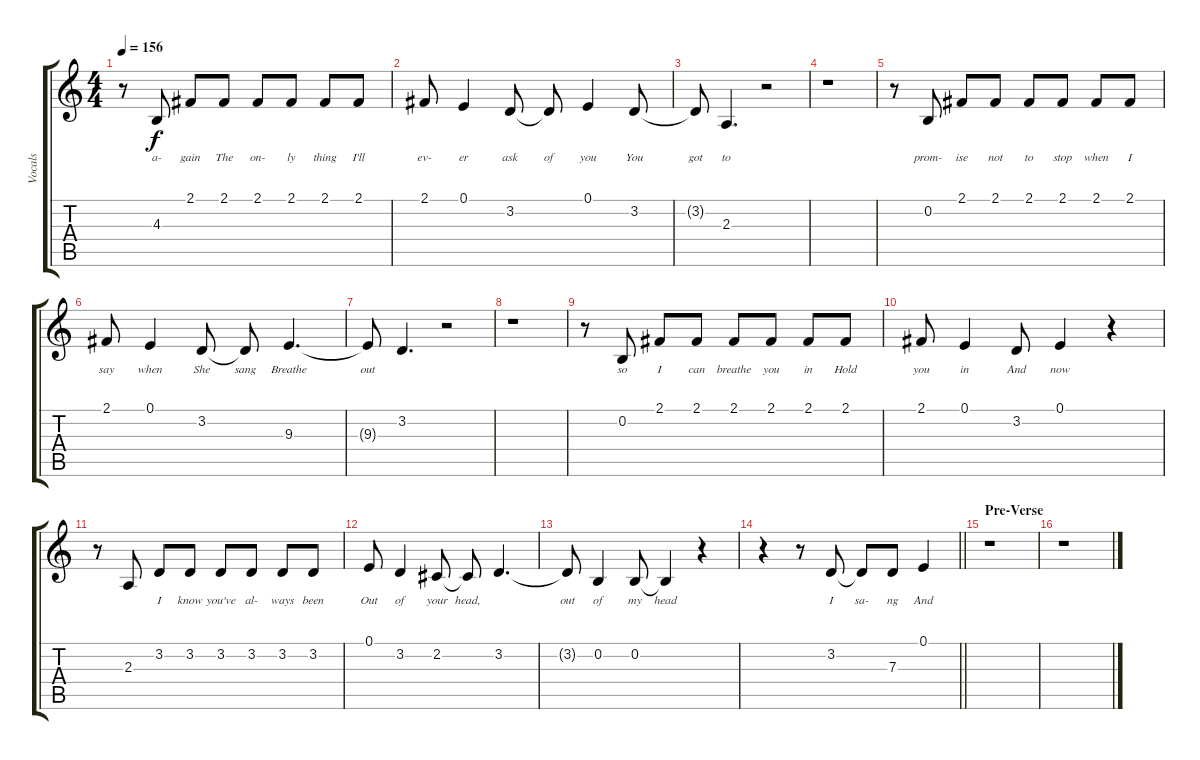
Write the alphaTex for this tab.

\track ("Vocals" "Vocals") {instrument lead6voice}
\staff {score tabs}
\tuning (E4 B3 G3 D3 A2 E2) {hide}
\ts (4 4)
\tempo 156
\clef g2
\ks c
r.8{dy f} 4.3.8{lyrics (0 "a-") lyrics (1 "") lyrics (2 "") lyrics (3 "") lyrics (4 "")} 2.1.8{lyrics (0 "gain") lyrics (1 "") lyrics (2 "") lyrics (3 "") lyrics (4 "")} 2.1.8{lyrics (0 "The") lyrics (1 "") lyrics (2 "") lyrics (3 "") lyrics (4 "")} 2.1.8{lyrics (0 "on-") lyrics (1 "") lyrics (2 "") lyrics (3 "") lyrics (4 "")} 2.1.8{lyrics (0 "ly") lyrics (1 "") lyrics (2 "") lyrics (3 "") lyrics (4 "")} 2.1.8{lyrics (0 "thing") lyrics (1 "") lyrics (2 "") lyrics (3 "") lyrics (4 "")} 2.1.8{lyrics (0 "I'll") lyrics (1 "") lyrics (2 "") lyrics (3 "") lyrics (4 "")} |
2.1.8{lyrics (0 "ev-") lyrics (1 "") lyrics (2 "") lyrics (3 "") lyrics (4 "")} 0.1.4{lyrics (0 "er") lyrics (1 "") lyrics (2 "") lyrics (3 "") lyrics (4 "")} 3.2.8{lyrics (0 "ask") lyrics (1 "") lyrics (2 "") lyrics (3 "") lyrics (4 "")} 3.2{t}.8{lyrics (0 "of") lyrics (1 "") lyrics (2 "") lyrics (3 "") lyrics (4 "")} 0.1.4{lyrics (0 "you") lyrics (1 "") lyrics (2 "") lyrics (3 "") lyrics (4 "")} 3.2.8{lyrics (0 "You") lyrics (1 "") lyrics (2 "") lyrics (3 "") lyrics (4 "")} |
3.2{t}.8{lyrics (0 "got") lyrics (1 "") lyrics (2 "") lyrics (3 "") lyrics (4 "")} 2.3.4{d lyrics (0 "to") lyrics (1 "") lyrics (2 "") lyrics (3 "") lyrics (4 "")} r.2 |
r.1 |
r.8 0.2.8{lyrics (0 "prom-") lyrics (1 "") lyrics (2 "") lyrics (3 "") lyrics (4 "")} 2.1.8{lyrics (0 "ise") lyrics (1 "") lyrics (2 "") lyrics (3 "") lyrics (4 "")} 2.1.8{lyrics (0 "not") lyrics (1 "") lyrics (2 "") lyrics (3 "") lyrics (4 "")} 2.1.8{lyrics (0 "to") lyrics (1 "") lyrics (2 "") lyrics (3 "") lyrics (4 "")} 2.1.8{lyrics (0 "stop") lyrics (1 "") lyrics (2 "") lyrics (3 "") lyrics (4 "")} 2.1.8{lyrics (0 "when") lyrics (1 "") lyrics (2 "") lyrics (3 "") lyrics (4 "")} 2.1.8{lyrics (0 "I") lyrics (1 "") lyrics (2 "") lyrics (3 "") lyrics (4 "")} |
2.1.8{lyrics (0 "say") lyrics (1 "") lyrics (2 "") lyrics (3 "") lyrics (4 "")} 0.1.4{lyrics (0 "when") lyrics (1 "") lyrics (2 "") lyrics (3 "") lyrics (4 "")} 3.2.8{lyrics (0 "She") lyrics (1 "") lyrics (2 "") lyrics (3 "") lyrics (4 "")} 3.2{t}.8{lyrics (0 "sang") lyrics (1 "") lyrics (2 "") lyrics (3 "") lyrics (4 "")} 9.3.4{d lyrics (0 "Breathe") lyrics (1 "") lyrics (2 "") lyrics (3 "") lyrics (4 "")} |
9.3{t}.8{lyrics (0 "out") lyrics (1 "") lyrics (2 "") lyrics (3 "") lyrics (4 "")} 3.2.4{d lyrics (0 "") lyrics (1 "") lyrics (2 "") lyrics (3 "") lyrics (4 "")} r.2 |
r.1 |
r.8 0.2.8{lyrics (0 "so") lyrics (1 "") lyrics (2 "") lyrics (3 "") lyrics (4 "")} 2.1.8{lyrics (0 "I") lyrics (1 "") lyrics (2 "") lyrics (3 "") lyrics (4 "")} 2.1.8{lyrics (0 "can") lyrics (1 "") lyrics (2 "") lyrics (3 "") lyrics (4 "")} 2.1.8{lyrics (0 "breathe") lyrics (1 "") lyrics (2 "") lyrics (3 "") lyrics (4 "")} 2.1.8{lyrics (0 "you") lyrics (1 "") lyrics (2 "") lyrics (3 "") lyrics (4 "")} 2.1.8{lyrics (0 "in") lyrics (1 "") lyrics (2 "") lyrics (3 "") lyrics (4 "")} 2.1.8{lyrics (0 "Hold") lyrics (1 "") lyrics (2 "") lyrics (3 "") lyrics (4 "")} |
2.1.8{lyrics (0 "you") lyrics (1 "") lyrics (2 "") lyrics (3 "") lyrics (4 "")} 0.1.4{lyrics (0 "in") lyrics (1 "") lyrics (2 "") lyrics (3 "") lyrics (4 "")} 3.2.8{lyrics (0 "And") lyrics (1 "") lyrics (2 "") lyrics (3 "") lyrics (4 "")} 0.1.4{lyrics (0 "now") lyrics (1 "") lyrics (2 "") lyrics (3 "") lyrics (4 "")} r.4 |
r.8 2.3.8{lyrics (0 "") lyrics (1 "") lyrics (2 "") lyrics (3 "") lyrics (4 "")} 3.2.8{lyrics (0 "I") lyrics (1 "") lyrics (2 "") lyrics (3 "") lyrics (4 "")} 3.2.8{lyrics (0 "know") lyrics (1 "") lyrics (2 "") lyrics (3 "") lyrics (4 "")} 3.2.8{lyrics (0 "you've") lyrics (1 "") lyrics (2 "") lyrics (3 "") lyrics (4 "")} 3.2.8{lyrics (0 "al-") lyrics (1 "") lyrics (2 "") lyrics (3 "") lyrics (4 "")} 3.2.8{lyrics (0 "ways") lyrics (1 "") lyrics (2 "") lyrics (3 "") lyrics (4 "")} 3.2.8{lyrics (0 "been") lyrics (1 "") lyrics (2 "") lyrics (3 "") lyrics (4 "")} |
0.1.8{lyrics (0 "Out") lyrics (1 "") lyrics (2 "") lyrics (3 "") lyrics (4 "")} 3.2.4{lyrics (0 "of") lyrics (1 "") lyrics (2 "") lyrics (3 "") lyrics (4 "")} 2.2.8{lyrics (0 "your") lyrics (1 "") lyrics (2 "") lyrics (3 "") lyrics (4 "")} 2.2{t}.8{lyrics (0 "head,") lyrics (1 "") lyrics (2 "") lyrics (3 "") lyrics (4 "")} 3.2.4{d lyrics (0 "") lyrics (1 "") lyrics (2 "") lyrics (3 "") lyrics (4 "")} |
3.2{t}.8{lyrics (0 "out") lyrics (1 "") lyrics (2 "") lyrics (3 "") lyrics (4 "")} 0.2.4{lyrics (0 "of") lyrics (1 "") lyrics (2 "") lyrics (3 "") lyrics (4 "")} 0.2.8{lyrics (0 "my") lyrics (1 "") lyrics (2 "") lyrics (3 "") lyrics (4 "")} 0.2{t}.4{lyrics (0 "head") lyrics (1 "") lyrics (2 "") lyrics (3 "") lyrics (4 "")} r.4 |
\barLineRight lightlight
r.4 r.8 3.2.8{lyrics (0 "I") lyrics (1 "") lyrics (2 "") lyrics (3 "") lyrics (4 "")} 3.2{t}.8{lyrics (0 "sa-") lyrics (1 "") lyrics (2 "") lyrics (3 "") lyrics (4 "")} 7.3.8{lyrics (0 "ng") lyrics (1 "") lyrics (2 "") lyrics (3 "") lyrics (4 "")} 0.1.4{lyrics (0 "And") lyrics (1 "") lyrics (2 "") lyrics (3 "") lyrics (4 "")} |
\section ("" "Pre-Verse")
r.1 |
r.1
